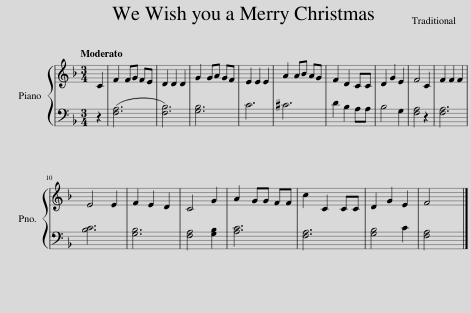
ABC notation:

X:1
%%score { 1 | 2 }
L:1/8
Q:1/4=112
M:3/4
I:linebreak $
K:F
V:1 treble
V:2 bass
V:1
 C2 | F2 FG FE | D2 D2 D2 | G2 GA GF | E2 E2 E2 | %5
 A2 AB AG | F2 D2 CC | D2 G2 E2 | F4 C2 | F2 F2 F2 |$ %10
 E4 E2 | F2 E2 D2 | C4 G2 | A2 GG FF | c2 C2 CC | %15
 D2 G2 E2 | F4 x2 |] %17
V:2
 z2 | ([F,A,]6 | [F,B,]6) | [G,B,]6 | C6 | %5
 ^C6 | D2 B,2 A,A, | B,4 G,2 | [F,A,]4 z2 | [F,A,]6 |$ %10
 [B,C]6 | [G,B,]6 | [F,A,]4 [G,B,]2 | [A,C]6 | [F,A,]6 | %15
 [G,B,]4 C2 | [F,A,]4 x2 |] %17
